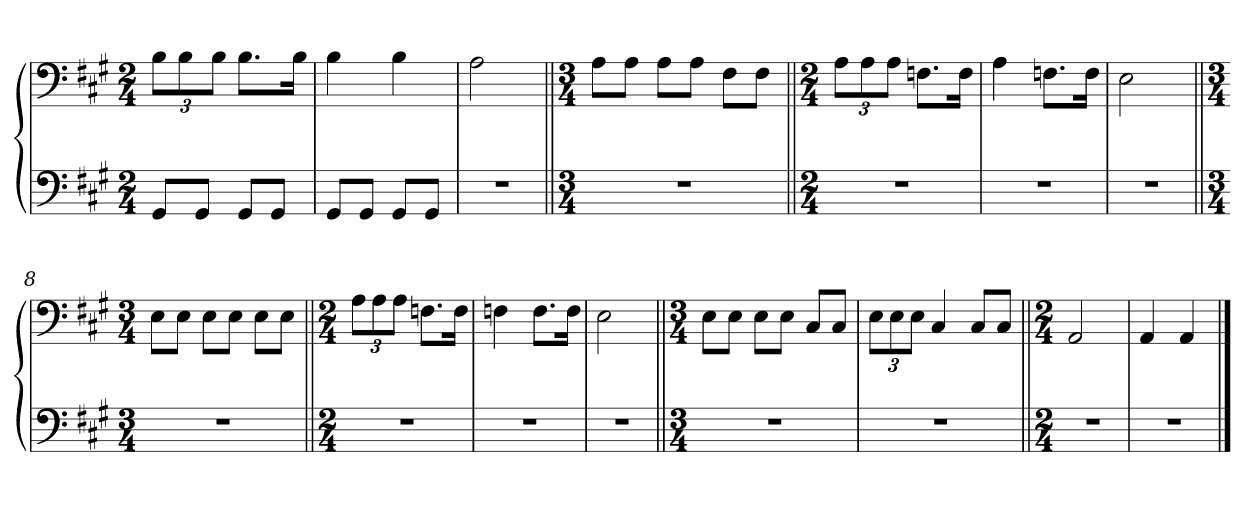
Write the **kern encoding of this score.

**kern	**kern
*part1	*part1
*staff2	*staff1
*clefF4	*clefF4
*k[f#c#g#]	*k[f#c#g#]
*M2/4	*M2/4
=1	=1
8GG#/L	12B\L
.	12B\
8GG#/J	.
.	12B\J
8GG#/L	8.B\L
8GG#/J	.
.	16B\Jk
=2	=2
8GG#/L	4B\
8GG#/J	.
8GG#/L	4B\
8GG#/J	.
=3	=3
2r	2A\
=4||	=4||
*M3/4	*M3/4
2.r	8A\L
.	8A\J
.	8A\L
.	8A\J
.	8F#\L
.	8F#\J
=5||	=5||
*M2/4	*M2/4
2r	12A\L
.	12A\
.	12A\J
.	8.Fn\L
.	16F\Jk
=6	=6
2r	4A\
.	8.Fn\L
.	16F\Jk
=7	=7
2r	2E\
=8||	=8||
*M3/4	*M3/4
2.r	8E\L
.	8E\J
.	8E\L
.	8E\J
.	8E\L
.	8E\J
=9||	=9||
*M2/4	*M2/4
2r	12A\L
.	12A\
.	12A\J
.	8.Fn\L
.	16F\Jk
=10	=10
2r	4Fn\
.	8.F\L
.	16F\Jk
=11	=11
2r	2E\
=12||	=12||
*M3/4	*M3/4
2.r	8E\L
.	8E\J
.	8E\L
.	8E\J
.	8C#/L
.	8C#/J
=13	=13
2.r	12E\L
.	12E\
.	12E\J
.	4C#/
.	8C#/L
.	8C#/J
=14||	=14||
*M2/4	*M2/4
2r	2AA/
=15	=15
2r	4AA/
.	4AA/
==	==
*-	*-
